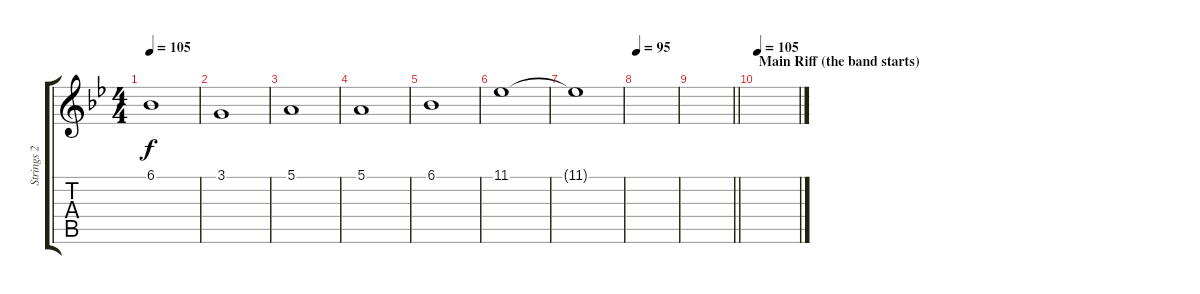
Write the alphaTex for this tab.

\track ("Strings 2" "Strings 2") {instrument stringensemble1}
\staff {score tabs}
\tuning (E4 B3 G3 D3 A2 E2) {hide}
\ts (4 4)
\tempo 105
\clef g2
\ks bb
6.1.1{dy f} |
3.1.1 |
5.1.1 |
5.1.1 |
6.1.1 |
11.1.1 |
11.1{t}.1 |
\tempo 95
|
\barLineRight lightlight
|
\section ("" "Main Riff (the band starts)")
\tempo 105
